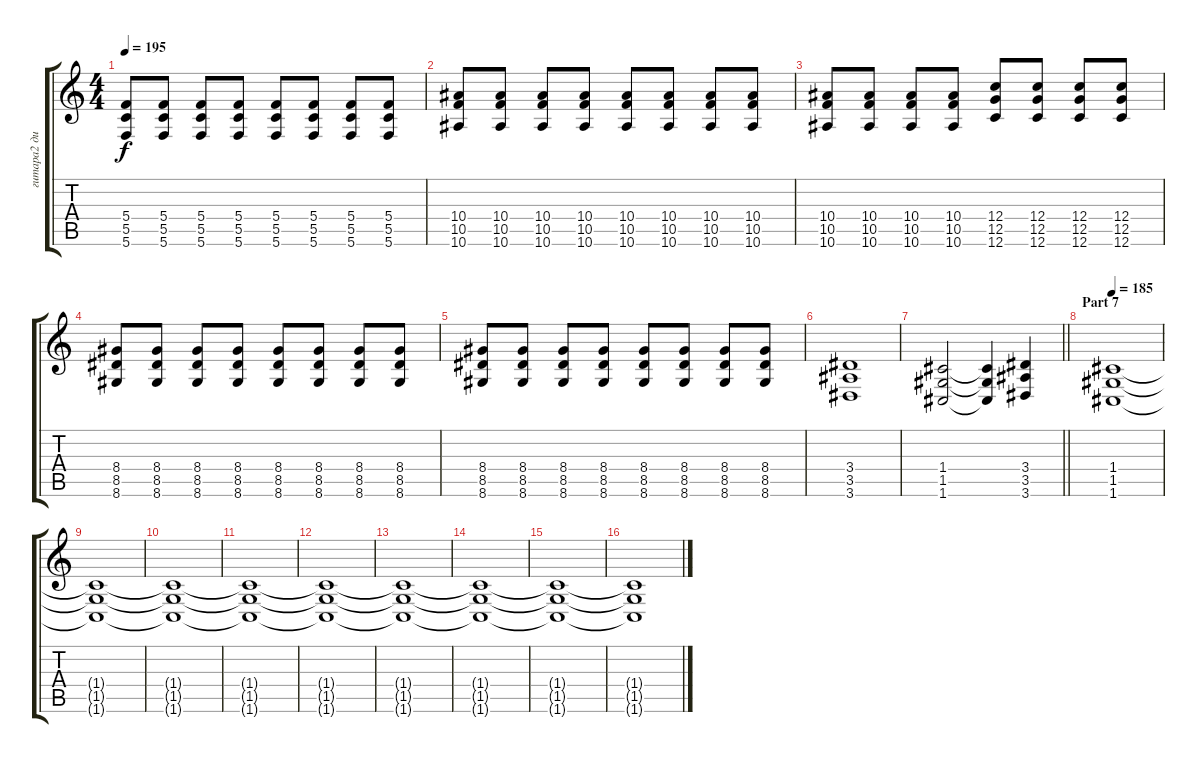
\track ("гитара2 дист" "гитара2 ди") {instrument overdrivenguitar}
\staff {score tabs}
\tuning (D4 A3 F3 C3 G2 C2) {hide}
\ts (4 4)
\tempo 195
\clef g2
\ks c
(5.4 5.5 5.6).8{dy f} (5.4 5.5 5.6).8 (5.4 5.5 5.6).8 (5.4 5.5 5.6).8 (5.4 5.5 5.6).8 (5.4 5.5 5.6).8 (5.4 5.5 5.6).8 (5.4 5.5 5.6).8 |
(10.4 10.5 10.6).8 (10.4 10.5 10.6).8 (10.4 10.5 10.6).8 (10.4 10.5 10.6).8 (10.4 10.5 10.6).8 (10.4 10.5 10.6).8 (10.4 10.5 10.6).8 (10.4 10.5 10.6).8 |
(10.4 10.5 10.6).8 (10.4 10.5 10.6).8 (10.4 10.5 10.6).8 (10.4 10.5 10.6).8 (12.4 12.5 12.6).8 (12.4 12.5 12.6).8 (12.4 12.5 12.6).8 (12.4 12.5 12.6).8 |
(8.4 8.5 8.6).8 (8.4 8.5 8.6).8 (8.4 8.5 8.6).8 (8.4 8.5 8.6).8 (8.4 8.5 8.6).8 (8.4 8.5 8.6).8 (8.4 8.5 8.6).8 (8.4 8.5 8.6).8 |
(8.4 8.5 8.6).8 (8.4 8.5 8.6).8 (8.4 8.5 8.6).8 (8.4 8.5 8.6).8 (8.4 8.5 8.6).8 (8.4 8.5 8.6).8 (8.4 8.5 8.6).8 (8.4 8.5 8.6).8 |
(3.4 3.5 3.6).1 |
\barLineRight lightlight
(1.4 1.5 1.6).2 (1.4{t} 1.5{t} 1.6{t}).4 (3.4 3.5 3.6).4 |
\section ("" "Part 7")
\tempo 185
(1.4 1.5 1.6).1{volume 8} |
(1.4{t} 1.5{t} 1.6{t}).1 |
(1.4{t} 1.5{t} 1.6{t}).1 |
(1.4{t} 1.5{t} 1.6{t}).1 |
(1.4{t} 1.5{t} 1.6{t}).1 |
(1.4{t} 1.5{t} 1.6{t}).1{volume 4} |
(1.4{t} 1.5{t} 1.6{t}).1 |
(1.4{t} 1.5{t} 1.6{t}).1 |
(1.4{t} 1.5{t} 1.6{t}).1
